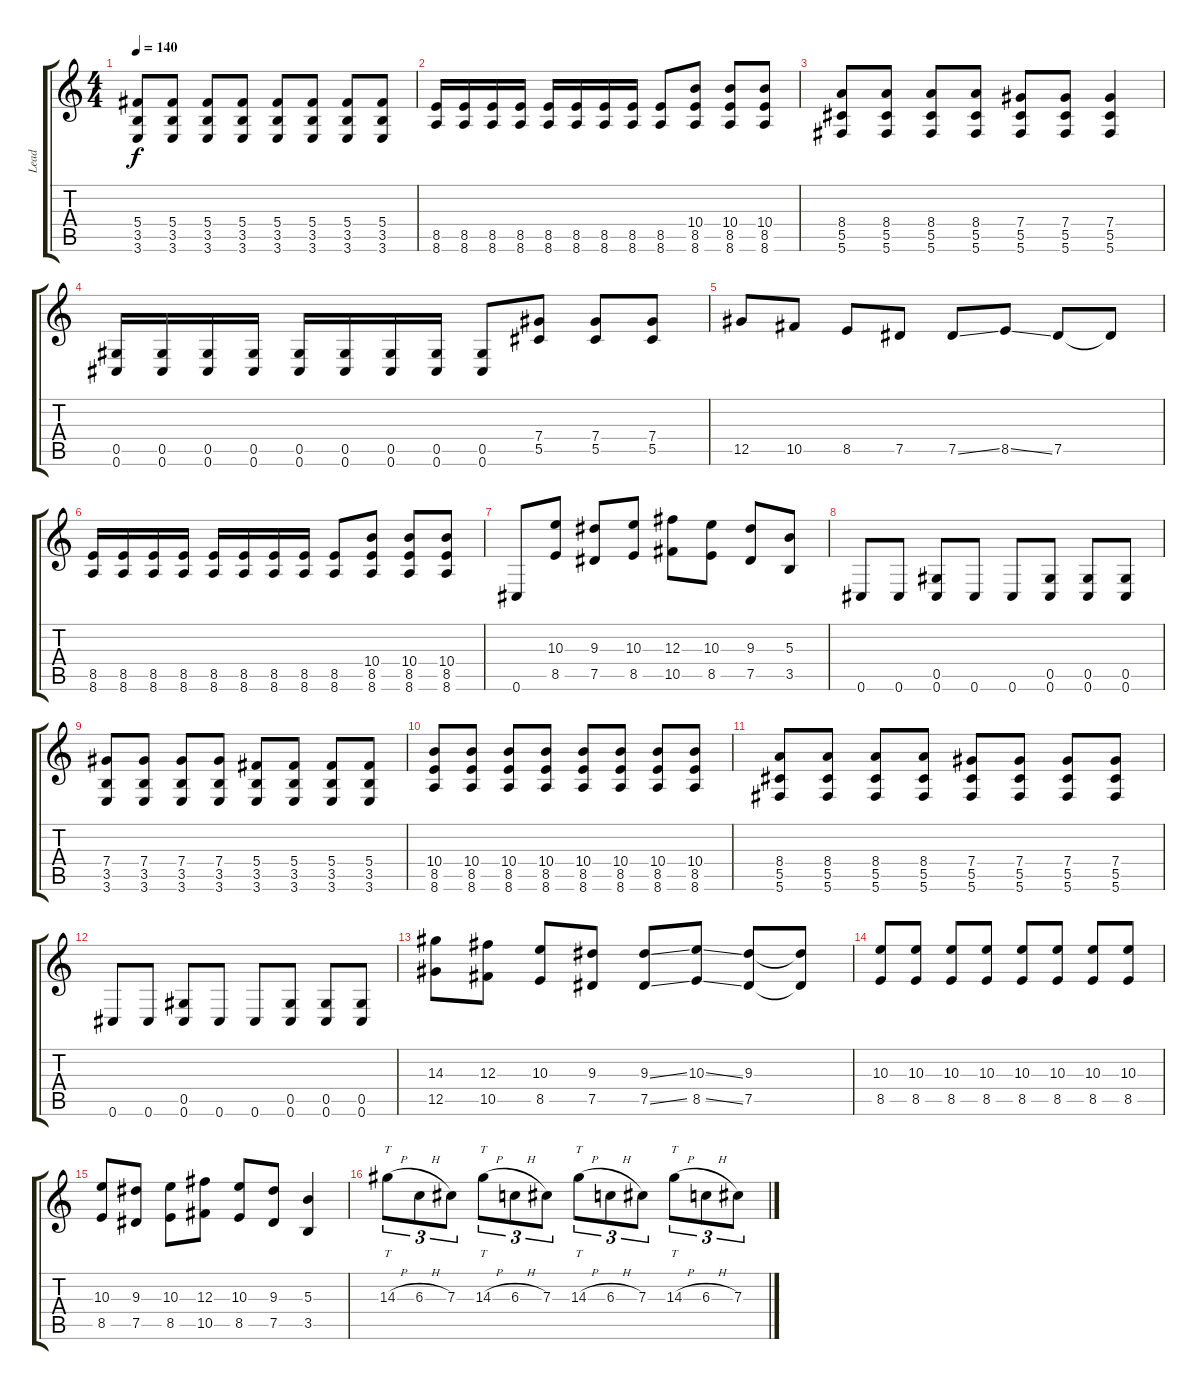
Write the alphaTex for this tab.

\track ("Lead" "Lead") {instrument overdrivenguitar}
\staff {score tabs}
\tuning (Eb4 Bb3 Gb3 Db3 Ab2 Db2) {hide}
\ts (4 4)
\tempo 140
\clef g2
\ks c
(5.4 3.5 3.6).8{dy f} (5.4 3.5 3.6).8 (5.4 3.5 3.6).8 (5.4 3.5 3.6).8 (5.4 3.5 3.6).8 (5.4 3.5 3.6).8 (5.4 3.5 3.6).8 (5.4 3.5 3.6).8 |
(8.5 8.6).16 (8.5 8.6).16 (8.5 8.6).16 (8.5 8.6).16 (8.5 8.6).16 (8.5 8.6).16 (8.5 8.6).16 (8.5 8.6).16 (8.5 8.6).8 (10.4 8.5 8.6).8 (10.4 8.5 8.6).8 (10.4 8.5 8.6).8 |
(8.4 5.5 5.6).8 (8.4 5.5 5.6).8 (8.4 5.5 5.6).8 (8.4 5.5 5.6).8 (7.4 5.5 5.6).8 (7.4 5.5 5.6).8 (7.4 5.5 5.6).4 |
(0.5 0.6).16 (0.5 0.6).16 (0.5 0.6).16 (0.5 0.6).16 (0.5 0.6).16 (0.5 0.6).16 (0.5 0.6).16 (0.5 0.6).16 (0.5 0.6).8 (7.4 5.5).8 (7.4 5.5).8 (7.4 5.5).8 |
12.5.8 10.5.8 8.5.8 7.5.8 7.5{ss}.8 8.5{ss}.8 7.5.8 7.5{t}.8 |
(8.5 8.6).16 (8.5 8.6).16 (8.5 8.6).16 (8.5 8.6).16 (8.5 8.6).16 (8.5 8.6).16 (8.5 8.6).16 (8.5 8.6).16 (8.5 8.6).8 (10.4 8.5 8.6).8 (10.4 8.5 8.6).8 (10.4 8.5 8.6).8 |
0.6.8 (10.3 8.5).8 (9.3 7.5).8 (10.3 8.5).8 (12.3 10.5).8 (10.3 8.5).8 (9.3 7.5).8 (5.3 3.5).8 |
0.6.8 0.6.8 (0.5 0.6).8 0.6.8 0.6.8 (0.5 0.6).8 (0.5 0.6).8 (0.5 0.6).8 |
(7.4 3.5 3.6).8 (7.4 3.5 3.6).8 (7.4 3.5 3.6).8 (7.4 3.5 3.6).8 (5.4 3.5 3.6).8 (5.4 3.5 3.6).8 (5.4 3.5 3.6).8 (5.4 3.5 3.6).8 |
(10.4 8.5 8.6).8 (10.4 8.5 8.6).8 (10.4 8.5 8.6).8 (10.4 8.5 8.6).8 (10.4 8.5 8.6).8 (10.4 8.5 8.6).8 (10.4 8.5 8.6).8 (10.4 8.5 8.6).8 |
(8.4 5.5 5.6).8 (8.4 5.5 5.6).8 (8.4 5.5 5.6).8 (8.4 5.5 5.6).8 (7.4 5.5 5.6).8 (7.4 5.5 5.6).8 (7.4 5.5 5.6).8 (7.4 5.5 5.6).8 |
0.6.8 0.6.8 (0.5 0.6).8 0.6.8 0.6.8 (0.5 0.6).8 (0.5 0.6).8 (0.5 0.6).8 |
(14.3 12.5).8 (12.3 10.5).8 (10.3 8.5).8 (9.3 7.5).8 (9.3{ss} 7.5{ss}).8 (10.3{ss} 8.5{ss}).8 (9.3 7.5).8 (9.3{t} 7.5{t}).8 |
(10.3 8.5).8 (10.3 8.5).8 (10.3 8.5).8 (10.3 8.5).8 (10.3 8.5).8 (10.3 8.5).8 (10.3 8.5).8 (10.3 8.5).8 |
(10.3 8.5).8 (9.3 7.5).8 (10.3 8.5).8 (12.3 10.5).8 (10.3 8.5).8 (9.3 7.5).8 (5.3 3.5).4 |
14.3{h}.8{tt tu (3 2)} 6.3{h}.8{tu (3 2)} 7.3.8{tu (3 2)} 14.3{h}.8{tt tu (3 2)} 6.3{h}.8{tu (3 2)} 7.3.8{tu (3 2)} 14.3{h}.8{tt tu (3 2)} 6.3{h}.8{tu (3 2)} 7.3.8{tu (3 2)} 14.3{h}.8{tt tu (3 2)} 6.3{h}.8{tu (3 2)} 7.3.8{tu (3 2)}
